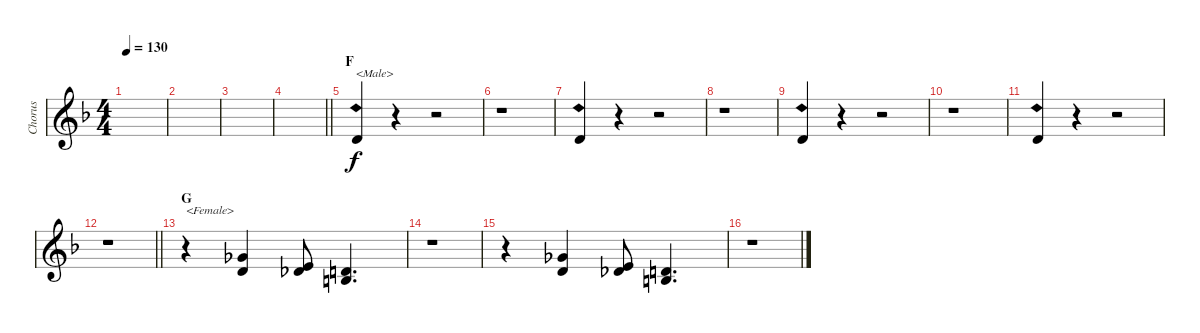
\track ("Chorus" "Chorus") {instrument pad1newage}
\staff {score}
\tuning (Db4 Ab3 E3 B2 Gb2 Db2) {hide}
\ts (4 4)
\tempo 130
\clef g2
\ks f
|
|
|
\barLineRight lightlight
|
\section ("" "F")
1.1{sh 12}.4{txt "<Male>" instrument lead6voice} r.4 r.2 |
r.1 |
1.1{sh 12}.4 r.4 r.2 |
r.1 |
1.1{sh 12}.4 r.4 r.2 |
r.1 |
1.1{sh 12}.4 r.4 r.2 |
\barLineRight lightlight
r.1 |
\section ("" "G")
r.4{txt "<Female>" instrument pad1newage} (5.1 6.2).4 (3.1 5.2).8 (1.1 3.2).4{d} |
r.1 |
r.4 (5.1 6.2).4 (3.1 5.2).8 (1.1 3.2).4{d} |
r.1
